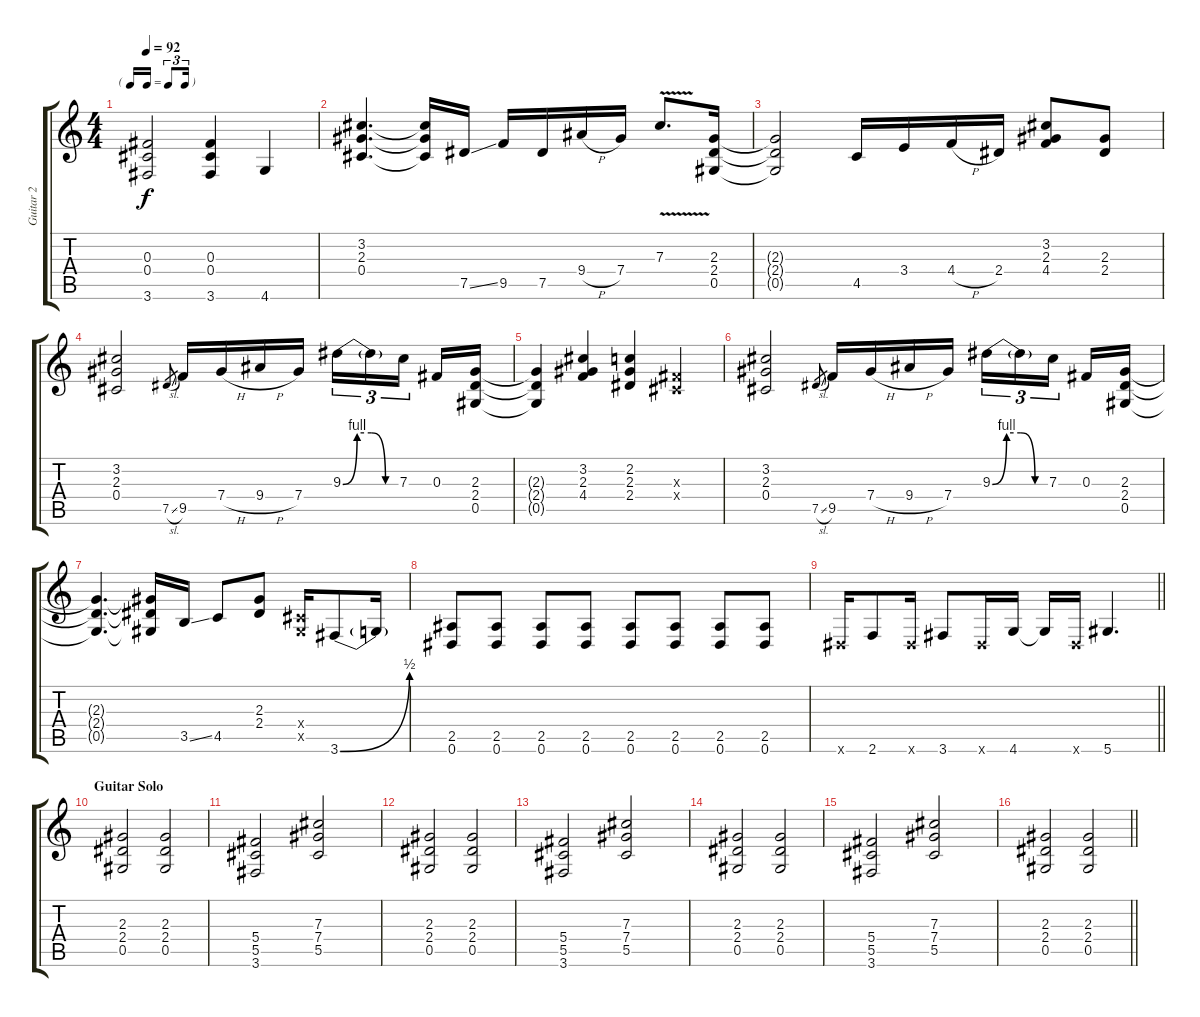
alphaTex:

\track ("Guitar 2" "Guitar 2") {instrument distortionguitar}
\staff {score tabs}
\tuning (Eb4 Bb3 Gb3 Db3 Ab2 Eb2) {hide}
\ts (4 4)
\tf triplet16th
\tempo 92
\clef g2
\ks c
(0.3 0.4 3.6).2{dy f} (0.3 0.4 3.6).4 4.6.4 |
(3.2 2.3 0.4).4{d} (3.2{t} 2.3{t} 0.4{t}).16 7.5{ss}.16 9.5.16 7.5.16 9.4{h}.16 7.4.16 7.3{v}.8{d} (2.3 2.4 0.5).16 |
(2.3{t} 2.4{t} 0.5{t}).2 4.5.16 3.4.16 4.4{h}.16 2.4.16 (3.2 2.3 4.4).8 (2.3 2.4).8 |
(3.2 2.3 0.4).2 7.5{sl}.8{gr} 9.5.16 7.4{h}.16 9.4{h}.16 7.4.16 9.3{be (custom 0 0 15 4 30 4 45 0 60 0)}.16{tu (3 2)} 9.3{t}.16{tu (3 2)} 7.3.16{tu (3 2) beam splitsecondary} 0.3.16 (2.3 2.4 0.5).16 |
(2.3{t} 2.4{t} 0.5{t}).4 (3.2 2.3 4.4).4 (2.2 2.3 2.4).4 (0.3{x} 0.4{x}).4 |
(3.2 2.3 0.4).2 7.5{sl}.8{gr} 9.5.16 7.4{h}.16 9.4{h}.16 7.4.16 9.3{be (custom 0 0 15 4 30 4 45 0 60 0)}.16{tu (3 2)} 9.3{t}.16{tu (3 2)} 7.3.16{tu (3 2) beam splitsecondary} 0.3.16 (2.3 2.4 0.5).16 |
(2.3{t} 2.4{t} 0.5{t}).4{d} (2.3{t} 2.4{t} 0.5{t}).16 3.5{ss}.16 4.5.8 (2.3 2.4).8 (0.4{x} 0.5{x}).16 3.6{be (bend 0 0 60 2)}.8 3.6{t}.16 |
(2.5 0.6).8 (2.5 0.6).8 (2.5 0.6).8 (2.5 0.6).8 (2.5 0.6).8 (2.5 0.6).8 (2.5 0.6).8 (2.5 0.6).8 |
\barLineRight lightlight
0.6{x}.16 2.6.8 0.6{x}.16 3.6.8 0.6{x}.16 4.6.16 4.6{t}.16 0.6{x}.16 5.6.4{d} |
\section ("" "Guitar Solo")
(2.3 2.4 0.5).2{volume 11} (2.3 2.4 0.5).2 |
(5.4 5.5 3.6).2 (7.3 7.4 5.5).2 |
(2.3 2.4 0.5).2 (2.3 2.4 0.5).2 |
(5.4 5.5 3.6).2 (7.3 7.4 5.5).2 |
(2.3 2.4 0.5).2 (2.3 2.4 0.5).2 |
(5.4 5.5 3.6).2 (7.3 7.4 5.5).2 |
\barLineRight lightlight
(2.3 2.4 0.5).2 (2.3 2.4 0.5).2
